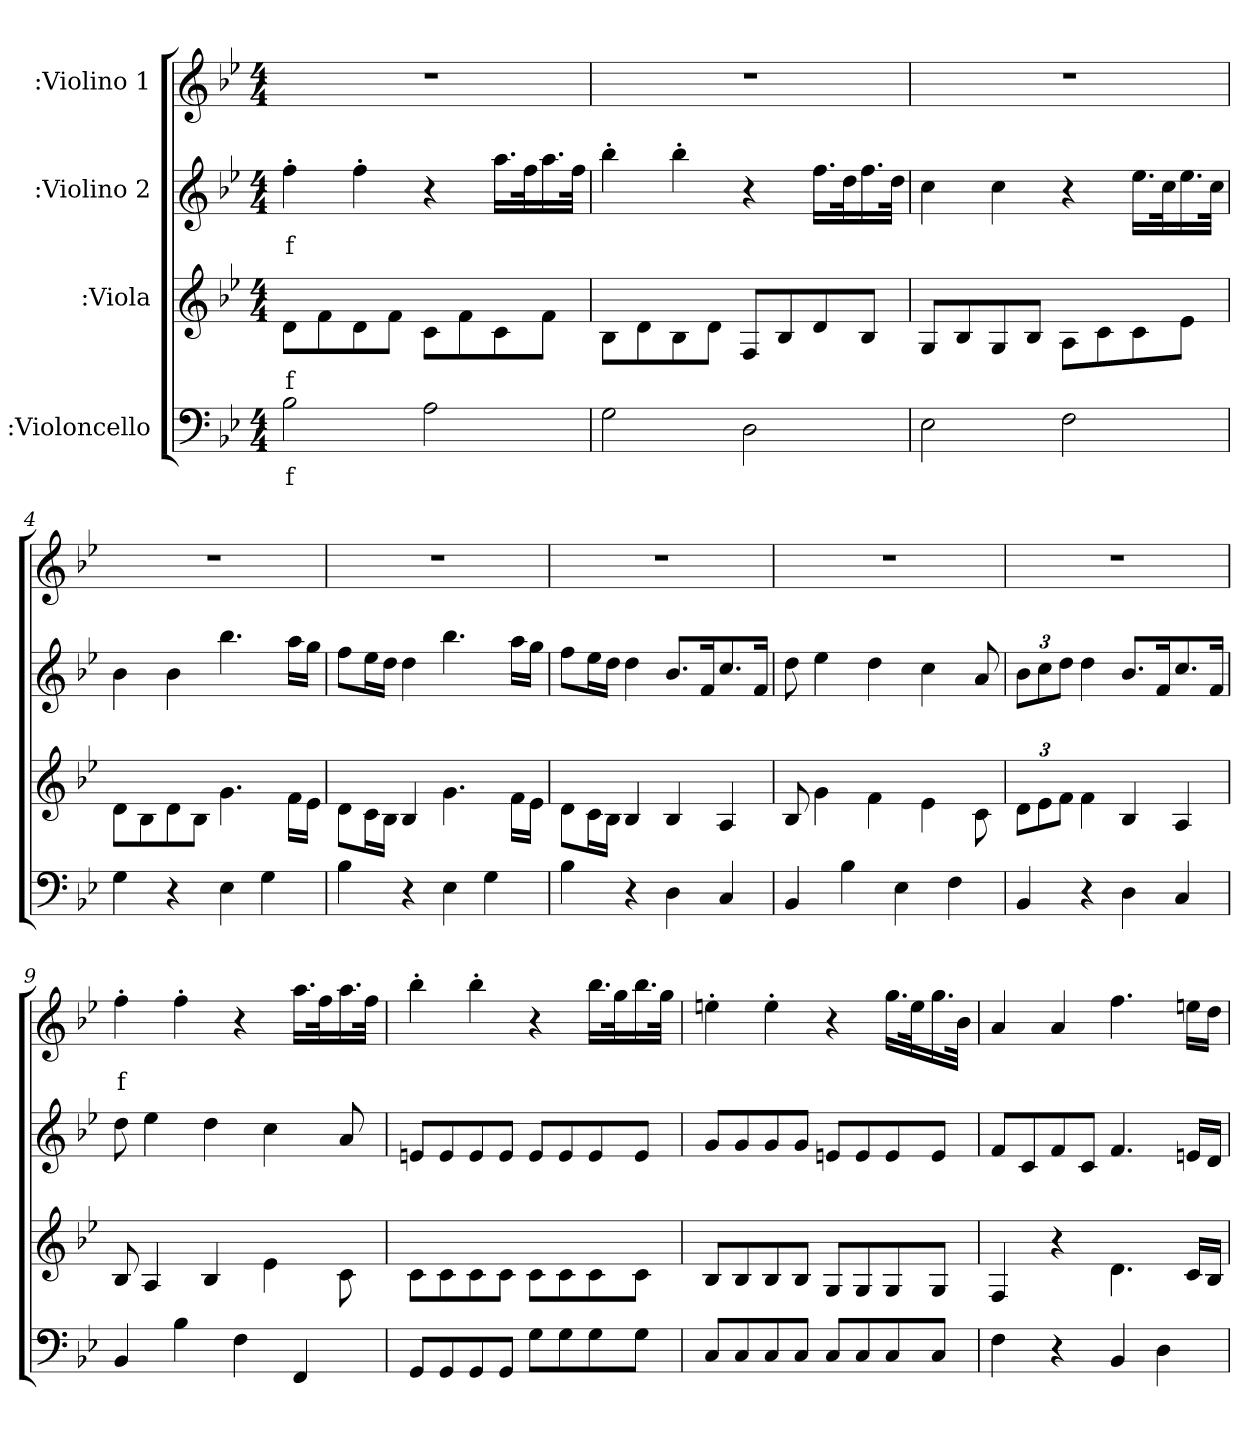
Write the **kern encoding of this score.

**kern	**text	**kern	**text	**kern	**text	**kern	**text
*part4	*part4	*part3	*part3	*part2	*part2	*part1	*part1
*staff4	*staff4	*staff3	*staff3	*staff2	*staff2	*staff1	*staff1
*I":Violoncello	*	*I":Viola	*	*I":Violino 2	*	*I":Violino 1	*
*clefF4	*	*	*	*clefG2	*	*clefG2	*
*k[b-e-]	*	*k[b-e-]	*	*k[b-e-]	*	*k[b-e-]	*
*B-:	*	*B-:	*	*B-:	*	*B-:	*
*M4/4	*	*M4/4	*	*M4/4	*	*M4/4	*
=1	=1	=1	=1	=1	=1	=1	=1
2B-\	f	8d\L	f	4ff'>\	f	1r	.
.	.	8f\	.	.	.	.	.
.	.	8d\	.	4ff'>\	.	.	.
.	.	8f\J	.	.	.	.	.
2A\	.	8c\L	.	4r	.	.	.
.	.	8f\	.	.	.	.	.
.	.	8c\	.	16.aa\LL	.	.	.
.	.	.	.	32ff\	.	.	.
.	.	8f\J	.	16.aa\	.	.	.
.	.	.	.	32ff\JJk	.	.	.
=2	=2	=2	=2	=2	=2	=2	=2
2G\	.	8B-\L	.	4bb-'>\	.	1r	.
.	.	8d\	.	.	.	.	.
.	.	8B-\	.	4bb-'>\	.	.	.
.	.	8d\J	.	.	.	.	.
2D\	.	8F/L	.	4r	.	.	.
.	.	8B-/	.	.	.	.	.
.	.	8d/	.	16.ff\LL	.	.	.
.	.	.	.	32dd\	.	.	.
.	.	8B-/J	.	16.ff\	.	.	.
.	.	.	.	32dd\JJk	.	.	.
=3	=3	=3	=3	=3	=3	=3	=3
2E-\	.	8G/L	.	4cc\	.	1r	.
.	.	8B-/	.	.	.	.	.
.	.	8G/	.	4cc\	.	.	.
.	.	8B-/J	.	.	.	.	.
2F\	.	8A\L	.	4r	.	.	.
.	.	8c\	.	.	.	.	.
.	.	8c\	.	16.ee-\LL	.	.	.
.	.	.	.	32cc\	.	.	.
.	.	8e-\J	.	16.ee-\	.	.	.
.	.	.	.	32cc\JJk	.	.	.
=4	=4	=4	=4	=4	=4	=4	=4
4G\	.	8d\L	.	4b-\	.	1r	.
.	.	8B-\	.	.	.	.	.
4r	.	8d\	.	4b-\	.	.	.
.	.	8B-\J	.	.	.	.	.
4E-\	.	4.g\	.	4.bb-\	.	.	.
4G\	.	.	.	.	.	.	.
.	.	16f\LL	.	16aa\LL	.	.	.
.	.	16e-\JJ	.	16gg\JJ	.	.	.
=5	=5	=5	=5	=5	=5	=5	=5
4B-\	.	8d\L	.	8ff\L	.	1r	.
.	.	16c\L	.	16ee-\L	.	.	.
.	.	16B-\JJ	.	16dd\JJ	.	.	.
4r	.	4B-/	.	4dd\	.	.	.
4E-\	.	4.g\	.	4.bb-\	.	.	.
4G\	.	.	.	.	.	.	.
.	.	16f\LL	.	16aa\LL	.	.	.
.	.	16e-\JJ	.	16gg\JJ	.	.	.
=6	=6	=6	=6	=6	=6	=6	=6
4B-\	.	8d\L	.	8ff\L	.	1r	.
.	.	16c\L	.	16ee-\L	.	.	.
.	.	16B-\JJ	.	16dd\JJ	.	.	.
4r	.	4B-/	.	4dd\	.	.	.
4D\	.	4B-/	.	8.b-/L	.	.	.
.	.	.	.	16f/	.	.	.
4C/	.	4A/	.	8.cc/	.	.	.
.	.	.	.	16f/Jk	.	.	.
=7	=7	=7	=7	=7	=7	=7	=7
4BB-/	.	8B-/	.	8dd\	.	1r	.
.	.	4g\	.	4ee-\	.	.	.
4B-\	.	.	.	.	.	.	.
.	.	4f\	.	4dd\	.	.	.
4E-\	.	.	.	.	.	.	.
.	.	4e-\	.	4cc\	.	.	.
4F\	.	.	.	.	.	.	.
.	.	8c\	.	8a/	.	.	.
=8	=8	=8	=8	=8	=8	=8	=8
4BB-/	.	12d\L	.	12b-\L	.	1r	.
.	.	12e-\	.	12cc\	.	.	.
.	.	12f\J	.	12dd\J	.	.	.
4r	.	4f\	.	4dd\	.	.	.
4D\	.	4B-/	.	8.b-/L	.	.	.
.	.	.	.	16f/	.	.	.
4C/	.	4A/	.	8.cc/	.	.	.
.	.	.	.	16f/Jk	.	.	.
=9	=9	=9	=9	=9	=9	=9	=9
4BB-/	.	8B-/	.	8dd\	.	4ff'>\	f
.	.	4A/	.	4ee-\	.	.	.
4B-\	.	.	.	.	.	4ff'>\	.
.	.	4B-/	.	4dd\	.	.	.
4F\	.	.	.	.	.	4r	.
.	.	4e-\	.	4cc\	.	.	.
4FF/	.	.	.	.	.	16.aa\LL	.
.	.	.	.	.	.	32ff\	.
.	.	8c\	.	8a/	.	16.aa\	.
.	.	.	.	.	.	32ff\JJk	.
=10	=10	=10	=10	=10	=10	=10	=10
8GG/L	.	8c\L	.	8en/L	.	4bb-'>\	.
8GG/	.	8c\	.	8e/	.	.	.
8GG/	.	8c\	.	8e/	.	4bb-'>\	.
8GG/J	.	8c\J	.	8e/J	.	.	.
8G\L	.	8c\L	.	8e/L	.	4r	.
8G\	.	8c\	.	8e/	.	.	.
8G\	.	8c\	.	8e/	.	16.bb-\LL	.
.	.	.	.	.	.	32gg\	.
8G\J	.	8c\J	.	8e/J	.	16.bb-\	.
.	.	.	.	.	.	32gg\JJk	.
=11	=11	=11	=11	=11	=11	=11	=11
8C/L	.	8B-/L	.	8g/L	.	4een'>\	.
8C/	.	8B-/	.	8g/	.	.	.
8C/	.	8B-/	.	8g/	.	4ee'>\	.
8C/J	.	8B-/J	.	8g/J	.	.	.
8C/L	.	8G/L	.	8en/L	.	4r	.
8C/	.	8G/	.	8e/	.	.	.
8C/	.	8G/	.	8e/	.	16.gg\LL	.
.	.	.	.	.	.	32ee\	.
8C/J	.	8G/J	.	8e/J	.	16.gg\	.
.	.	.	.	.	.	32b-\JJk	.
=12	=12	=12	=12	=12	=12	=12	=12
4F\	.	4F/	.	8f/L	.	4a/	.
.	.	.	.	8c/	.	.	.
4r	.	4r	.	8f/	.	4a/	.
.	.	.	.	8c/J	.	.	.
4BB-/	.	4.d\	.	4.f/	.	4.ff\	.
4D\	.	.	.	.	.	.	.
.	.	16c/LL	.	16en/LL	.	16een\LL	.
.	.	16B-/JJ	.	16d/JJ	.	16dd\JJ	.
=	=	=	=	=	=	=	=
*-	*-	*-	*-	*-	*-	*-	*-
